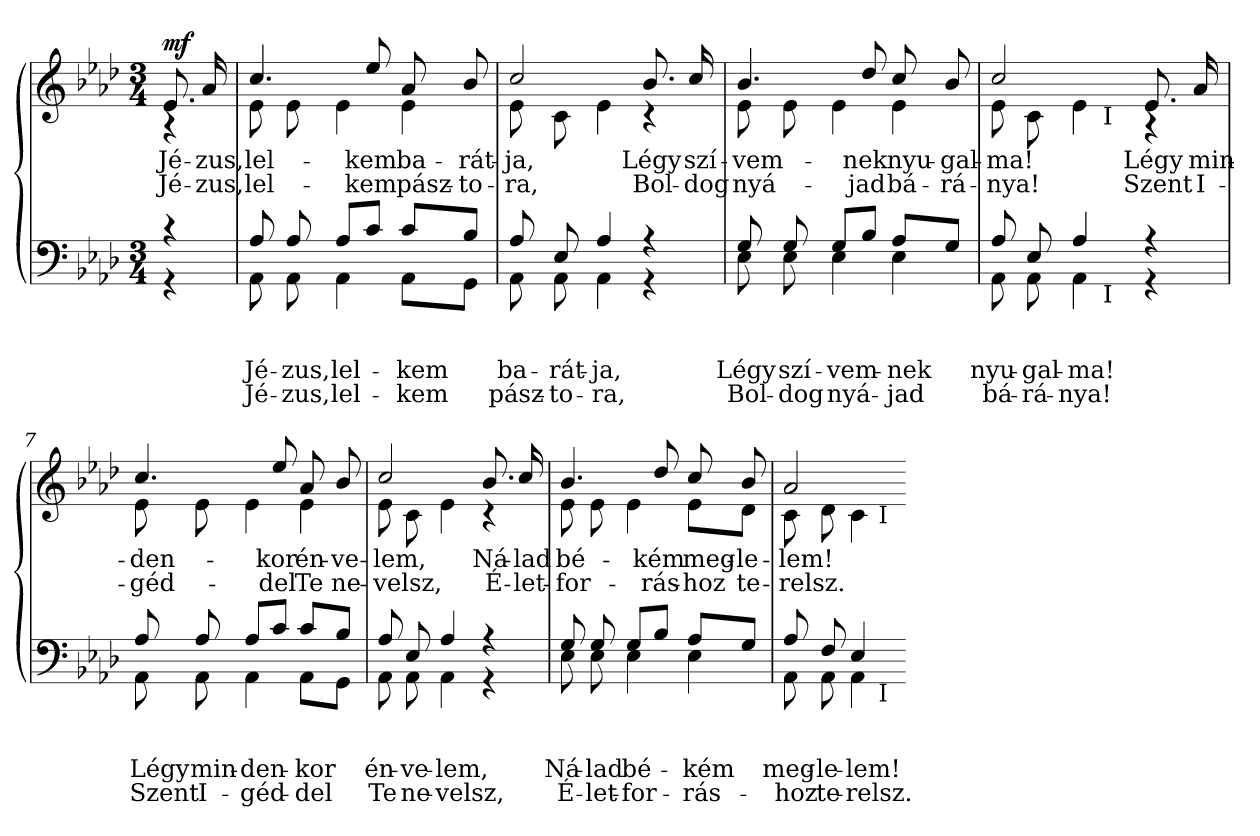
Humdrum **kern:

**kern	**text	**text	**text	**text	**kern	**text	**text	**dynam
*part2	*part2	*part2	*part2	*part2	*part1	*part1	*part1	*part1
*staff2	*staff2	*staff2	*staff2	*staff2	*staff1	*staff1	*staff1	*staff1
*clefF4	*	*	*	*	*clefG2	*	*	*
*k[b-e-a-d-]	*	*	*	*	*k[b-e-a-d-]	*	*	*
*A-:	*	*	*	*	*A-:	*	*	*
*M3/4	*	*	*	*	*M3/4	*	*	*
=1	=1	=1	=1	=1	=1	=1	=1	=1
*^	*	*	*	*	*	*	*	*
!	!	!	!	!	!	!LO:TX:a:B:t=Moderato	!	!	!
!	!	!	!	!	!	!	!LO:LY:a	!LO:LY:a	!LO:DY:a
*	*	*	*	*	*	*^	*	*	*
4r	4r	.	.	.	.	8.e-/	4rA	Jé-	Jé-	mf
!	!	!	!	!	!	!	!	!LO:LY:a	!LO:LY:a	!
.	.	.	.	.	.	16a-/	.	-zus,	-zus,	.
=2	=2	=2	=2	=2	=2	=2	=2	=2	=2	=2
!	!	!	!	!LO:LY:a	!LO:LY:a	!	!	!	!	!
!	!	!	!	!	!	!	!	!LO:LY:a	!LO:LY:a	!
8A-/	8AA-\	.	.	Jé-	Jé-	4.cc/	8e-\	lel-	lel-	.
!	!	!	!	!LO:LY:a	!LO:LY:a	!	!	!	!	!
8A-/	8AA-\	.	.	-zus,	-zus,	.	8e-\	.	.	.
!	!	!	!	!LO:LY:a	!LO:LY:a	!	!	!	!	!
8A-/L	4AA-\	.	.	lel-	lel-	.	4e-\	.	.	.
!	!	!	!	!	!	!	!	!LO:LY:a	!LO:LY:a	!
8c/J	.	.	.	.	.	8ee-/	.	-kem	-kem	.
!	!	!	!	!LO:LY:a	!LO:LY:a	!	!	!	!	!
!	!	!	!	!	!	!	!	!LO:LY:a	!LO:LY:a	!
8c/L	8AA-\L	.	.	-kem	-kem	8a-/	4e-\	ba-	pász-	.
!	!	!	!	!	!	!	!	!LO:LY:a	!LO:LY:a	!
8B-/J	8GG\J	.	.	.	.	8b-/	.	-rát-	-to-	.
=3	=3	=3	=3	=3	=3	=3	=3	=3	=3	=3
!	!	!	!	!LO:LY:a	!LO:LY:a	!	!	!	!	!
!	!	!	!	!	!	!	!	!LO:LY:a	!LO:LY:a	!
8A-/	8AA-\	.	.	ba-	pász-	2cc/	8e-\	-ja,	-ra,	.
!	!	!	!	!LO:LY:a	!LO:LY:a	!	!	!	!	!
8E-/	8AA-\	.	.	-rát-	-to-	.	8c\	.	.	.
!	!	!	!	!LO:LY:a	!LO:LY:a	!	!	!	!	!
4A-/	4AA-\	.	.	-ja,	-ra,	.	4e-\	.	.	.
!	!	!	!	!	!	!	!	!LO:LY:a	!LO:LY:a	!
4r	4r	.	.	.	.	8.b-/	4rB	Légy	Bol-	.
!	!	!	!	!	!	!	!	!LO:LY:a	!LO:LY:a	!
.	.	.	.	.	.	16cc/	.	szí-	-dog	.
=4	=4	=4	=4	=4	=4	=4	=4	=4	=4	=4
!	!	!	!	!LO:LY:a	!LO:LY:a	!	!	!	!	!
!	!	!	!	!	!	!	!	!LO:LY:a	!LO:LY:a	!
8G/	8E-\	.	.	Légy	Bol-	4.b-/	8e-\	-vem-	nyá-	.
!	!	!	!	!LO:LY:a	!LO:LY:a	!	!	!	!	!
8G/	8E-\	.	.	szí-	-dog	.	8e-\	.	.	.
!	!	!	!	!LO:LY:a	!LO:LY:a	!	!	!	!	!
8G/L	4E-\	.	.	-vem-	nyá-	.	4e-\	.	.	.
!	!	!	!	!	!	!	!	!LO:LY:a	!LO:LY:a	!
8B-/J	.	.	.	.	.	8dd-/	.	-nek	-jad	.
!	!	!	!	!LO:LY:a	!LO:LY:a	!	!	!	!	!
!	!	!	!	!	!	!	!	!LO:LY:a	!LO:LY:a	!
8A-/L	4E-\	.	.	-nek	-jad	8cc/	4e-\	nyu-	bá-	.
!	!	!	!	!	!	!	!	!LO:LY:a	!LO:LY:a	!
8G/J	.	.	.	.	.	8b-/	.	-gal-	-rá-	.
*	*	*	*	*	*	*v	*v	*	*	*
=5	=5	=5	=5	=5	=5	=5	=5	=5	=5
!	!	!	!	!LO:LY:a	!LO:LY:a	!	!	!	!
!	!	!	!	!	!	!	!LO:LY:a	!LO:LY:a	!
*	*^	*	*	*	*	*^	*	*	*
*	*	*	*	*	*	*	*	*^	*	*	*
8A-/	8AA-\	4.ryy	.	.	nyu-	bá-	2cc/	8e-\	4.ryy	-ma!	-nya!	.
!	!	!	!	!	!LO:LY:a	!LO:LY:a	!	!	!	!	!	!
8E-/	8AA-\	.	.	.	-gal-	-rá-	.	8c\	.	.	.	.
!	!	!	!	!	!LO:LY:a	!LO:LY:a	!	!	!	!	!	!
4A-/	4AA-\	.	.	.	-ma!	-nya!	.	4e-\	.	.	.	.
!	!	!	!	!	!	!	!	!	!LO:TX:b:t=I	!	!	!
!	!	!LO:TX:b:t=I	!	!	!	!	!	!	!	!	!	!
.	.	8ryy	.	.	.	.	.	.	8ryy	.	.	.
*	*v	*v	*	*	*	*	*	*	*	*	*	*
*	*	*	*	*	*	*v	*v	*v	*	*	*
!!LO:LB:g=z
=6-	=6-	=6-	=6-	=6-	=6-	=6-	=6-	=6-	=6-
*	*^	*	*	*	*	*^	*	*	*
*	*	*	*	*	*	*	*	*^	*	*	*
!	!	!	!	!	!	!	!	!	!	!LO:LY:a	!LO:LY:a	!
*	*v	*v	*	*	*	*	*	*	*	*	*	*
*	*	*	*	*	*	*	*v	*v	*	*	*
4r	4r	.	.	.	.	8.e-/	4rA	Légy	Szent	.
!	!	!	!	!	!	!	!	!LO:LY:a	!LO:LY:a	!
.	.	.	.	.	.	16a-/	.	min-	I-	.
=7	=7	=7	=7	=7	=7	=7	=7	=7	=7	=7
!	!	!	!	!LO:LY:a	!LO:LY:a	!	!	!	!	!
!	!	!	!	!	!	!	!	!LO:LY:a	!LO:LY:a	!
8A-/	8AA-\	.	.	Légy	Szent	4.cc/	8e-\	-den-	-géd-	.
!	!	!	!	!LO:LY:a	!LO:LY:a	!	!	!	!	!
8A-/	8AA-\	.	.	min-	I-	.	8e-\	.	.	.
!	!	!	!	!LO:LY:a	!LO:LY:a	!	!	!	!	!
8A-/L	4AA-\	.	.	-den-	-géd-	.	4e-\	.	.	.
!	!	!	!	!	!	!	!	!LO:LY:a	!LO:LY:a	!
8c/J	.	.	.	.	.	8ee-/	.	-kor	-del	.
!	!	!	!	!LO:LY:a	!LO:LY:a	!	!	!	!	!
!	!	!	!	!	!	!	!	!LO:LY:a	!LO:LY:a	!
8c/L	8AA-\L	.	.	-kor	-del	8a-/	4e-\	én-	Te	.
!	!	!	!	!	!	!	!	!LO:LY:a	!LO:LY:a	!
8B-/J	8GG\J	.	.	.	.	8b-/	.	-ve-	ne-	.
=8	=8	=8	=8	=8	=8	=8	=8	=8	=8	=8
!	!	!	!	!LO:LY:a	!LO:LY:a	!	!	!	!	!
!	!	!	!	!	!	!	!	!LO:LY:a	!LO:LY:a	!
8A-/	8AA-\	.	.	én-	Te	2cc/	8e-\	-lem,	-velsz,	.
!	!	!	!	!LO:LY:a	!LO:LY:a	!	!	!	!	!
8E-/	8AA-\	.	.	-ve-	ne-	.	8c\	.	.	.
!	!	!	!	!LO:LY:a	!LO:LY:a	!	!	!	!	!
4A-/	4AA-\	.	.	-lem,	-velsz,	.	4e-\	.	.	.
!	!	!	!	!	!	!	!	!LO:LY:a	!LO:LY:a	!
4r	4r	.	.	.	.	8.b-/	4rB	Ná-	É-	.
!	!	!	!	!	!	!	!	!LO:LY:a	!LO:LY:a	!
.	.	.	.	.	.	16cc/	.	-lad	-let-	.
=9	=9	=9	=9	=9	=9	=9	=9	=9	=9	=9
!	!	!	!	!LO:LY:a	!LO:LY:a	!	!	!	!	!
!	!	!	!	!	!	!	!	!LO:LY:a	!LO:LY:a	!
8G/	8E-\	.	.	Ná-	É-	4.b-/	8e-\	bé-	-for-	.
!	!	!	!	!LO:LY:a	!LO:LY:a	!	!	!	!	!
8G/	8E-\	.	.	-lad	-let-	.	8e-\	.	.	.
!	!	!	!	!LO:LY:a	!LO:LY:a	!	!	!	!	!
8G/L	4E-\	.	.	bé-	-for-	.	4e-\	.	.	.
!	!	!	!	!	!	!	!	!LO:LY:a	!LO:LY:a	!
8B-/J	.	.	.	.	.	8dd-/	.	-kém	-rás-	.
!	!	!	!	!LO:LY:a	!LO:LY:a	!	!	!	!	!
!	!	!	!	!	!	!	!	!LO:LY:a	!LO:LY:a	!
8A-/L	4E-\	.	.	-kém	-rás-	8cc/	8e-\L	meg-	-hoz	.
!	!	!	!	!	!	!	!	!LO:LY:a	!LO:LY:a	!
8G/J	.	.	.	.	.	8b-/	8d-\J	-le-	te-	.
*	*	*	*	*	*	*v	*v	*	*	*
=10	=10	=10	=10	=10	=10	=10	=10	=10	=10
*	*	*	*	*	*	*^	*	*	*
!	!	!	!	!LO:LY:a	!LO:LY:a	!	!	!	!	!
*	*	*	*	*	*	*v	*v	*	*	*
*	*	*	*	*	*	*^	*	*	*
!	!	!	!	!	!	!	!	!LO:LY:a	!LO:LY:a	!
*	*^	*	*	*	*	*	*^	*	*	*
8A-/	8AA-\	4.ryy	.	.	meg-	-hoz	2a-/	8c\	4.ryy	-lem!	-relsz.	.
!	!	!	!	!	!LO:LY:a	!LO:LY:a	!	!	!	!	!	!
8F/	8AA-\	.	.	.	-le-	te-	.	8d-\	.	.	.	.
!	!	!	!	!	!LO:LY:a	!LO:LY:a	!	!	!	!	!	!
4E-/	4AA-\	.	.	.	-lem!	-relsz.	.	4c\	.	.	.	.
!	!	!	!	!	!	!	!	!	!LO:TX:b:t=I	!	!	!
!	!	!LO:TX:b:t=I	!	!	!	!	!	!	!	!	!	!
.	.	8ryy	.	.	.	.	.	.	8ryy	.	.	.
*v	*v	*v	*	*	*	*	*	*	*	*	*	*
*	*	*	*	*	*v	*v	*v	*	*	*
=-	=-	=-	=-	=-	=-	=-	=-	=-
*-	*-	*-	*-	*-	*-	*-	*-	*-
